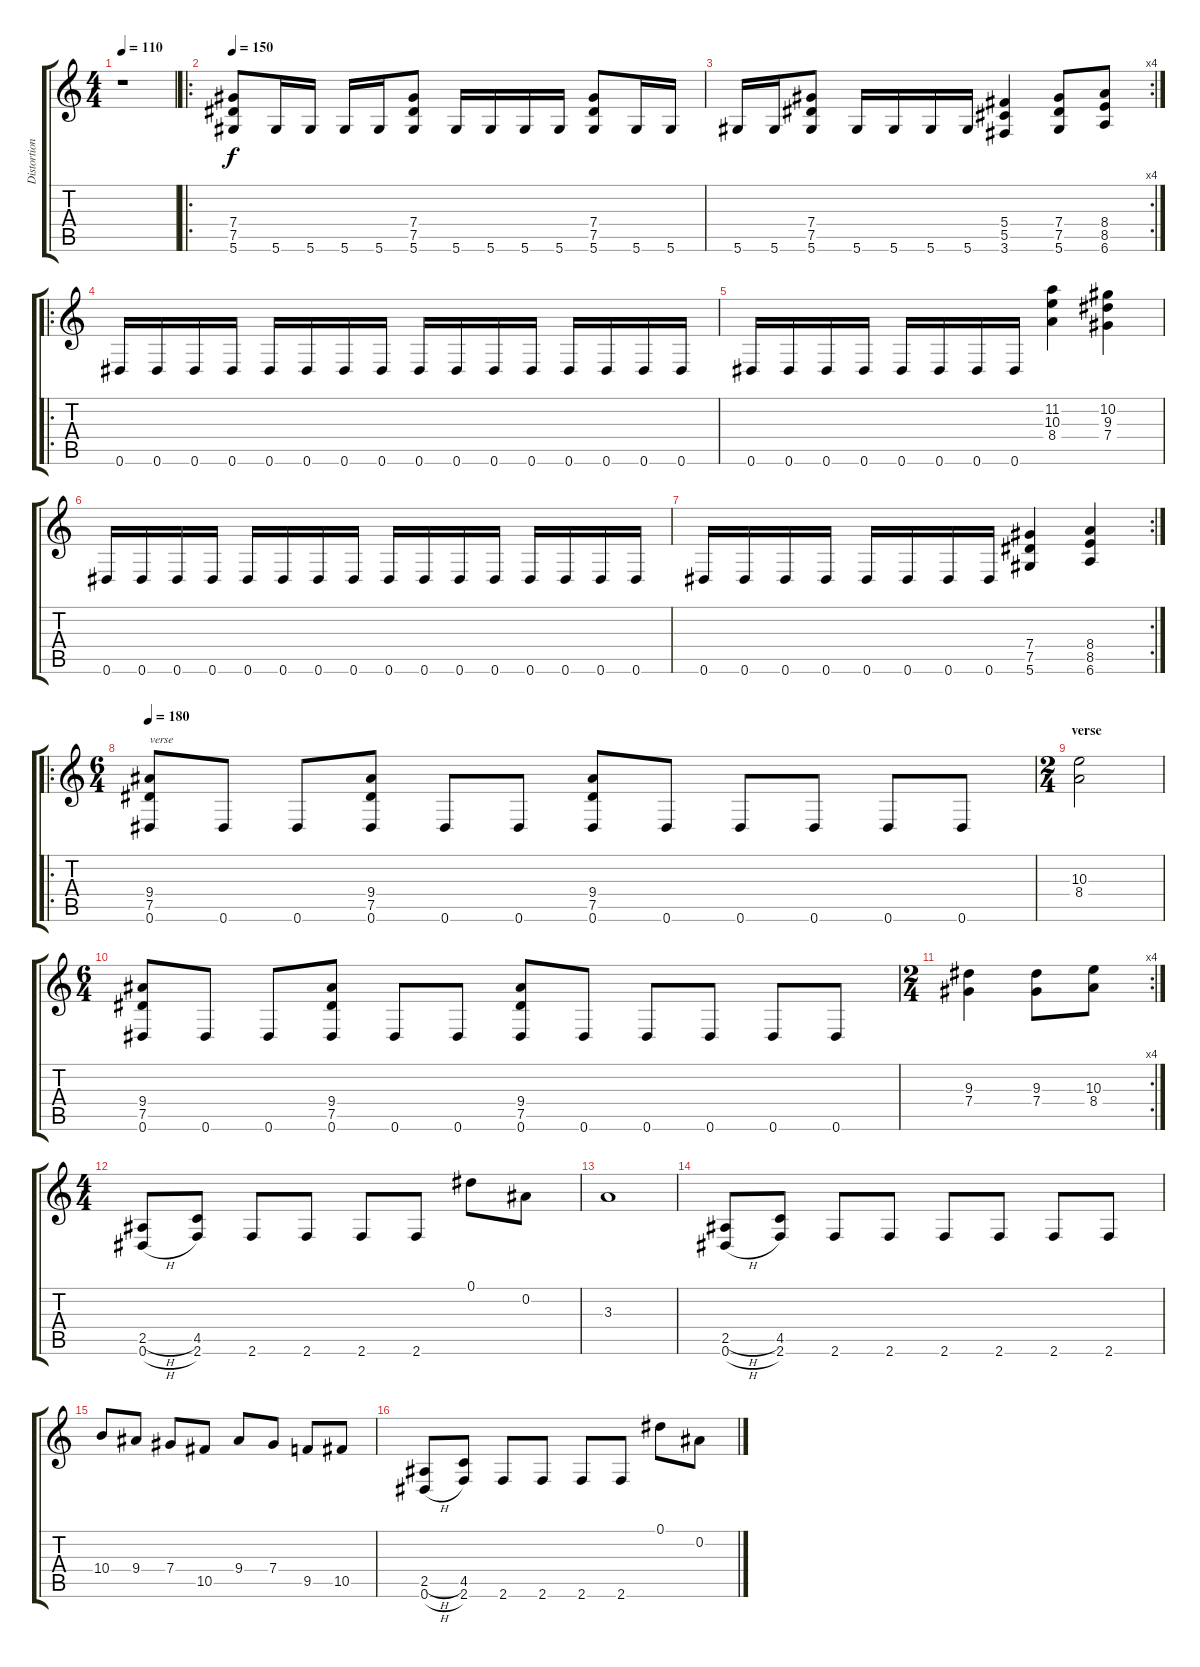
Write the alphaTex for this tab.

\track ("Distortion Guitar 2" "Distortion") {instrument distortionguitar}
\staff {score tabs}
\tuning (Eb4 Bb3 Gb3 Db3 Ab2 Eb2) {hide}
\ts (4 4)
\tempo 110
\clef g2
\ks c
r.1{dy f} |
\ro
\tempo 150
(7.4 7.5 5.6).8 5.6.16 5.6.16 5.6.16 5.6.16 (7.4 7.5 5.6).8 5.6.16 5.6.16 5.6.16 5.6.16 (7.4 7.5 5.6).8 5.6.16 5.6.16 |
\rc 4
5.6.16 5.6.16 (7.4 7.5 5.6).8 5.6.16 5.6.16 5.6.16 5.6.16 (5.4 5.5 3.6).4 (7.4 7.5 5.6).8 (8.4 8.5 6.6).8 |
\ro
0.6.16 0.6.16 0.6.16 0.6.16 0.6.16 0.6.16 0.6.16 0.6.16 0.6.16 0.6.16 0.6.16 0.6.16 0.6.16 0.6.16 0.6.16 0.6.16 |
0.6.16 0.6.16 0.6.16 0.6.16 0.6.16 0.6.16 0.6.16 0.6.16 (11.2 10.3 8.4).4 (10.2 9.3 7.4).4 |
0.6.16 0.6.16 0.6.16 0.6.16 0.6.16 0.6.16 0.6.16 0.6.16 0.6.16 0.6.16 0.6.16 0.6.16 0.6.16 0.6.16 0.6.16 0.6.16 |
\rc 2
0.6.16 0.6.16 0.6.16 0.6.16 0.6.16 0.6.16 0.6.16 0.6.16 (7.4 7.5 5.6).4 (8.4 8.5 6.6).4 |
\ro
\ts (6 4)
\tempo 180
(9.4 7.5 0.6).8{txt "verse"} 0.6.8 0.6.8 (9.4 7.5 0.6).8 0.6.8 0.6.8 (9.4 7.5 0.6).8 0.6.8 0.6.8 0.6.8 0.6.8 0.6.8 |
\ts (2 4)
\section ("" "verse")
(10.3 8.4).2 |
\ts (6 4)
(9.4 7.5 0.6).8 0.6.8 0.6.8 (9.4 7.5 0.6).8 0.6.8 0.6.8 (9.4 7.5 0.6).8 0.6.8 0.6.8 0.6.8 0.6.8 0.6.8 |
\rc 4
\ts (2 4)
(9.3 7.4).4 (9.3 7.4).8 (10.3 8.4).8 |
\ts (4 4)
(2.5{h} 0.6{h}).8 (4.5 2.6).8 2.6.8 2.6.8 2.6.8 2.6.8 0.1.8 0.2.8 |
3.3.1 |
(2.5{h} 0.6{h}).8 (4.5 2.6).8 2.6.8 2.6.8 2.6.8 2.6.8 2.6.8 2.6.8 |
10.4.8 9.4.8 7.4.8 10.5.8 9.4.8 7.4.8 9.5.8 10.5.8 |
(2.5{h} 0.6{h}).8 (4.5 2.6).8 2.6.8 2.6.8 2.6.8 2.6.8 0.1.8 0.2.8
